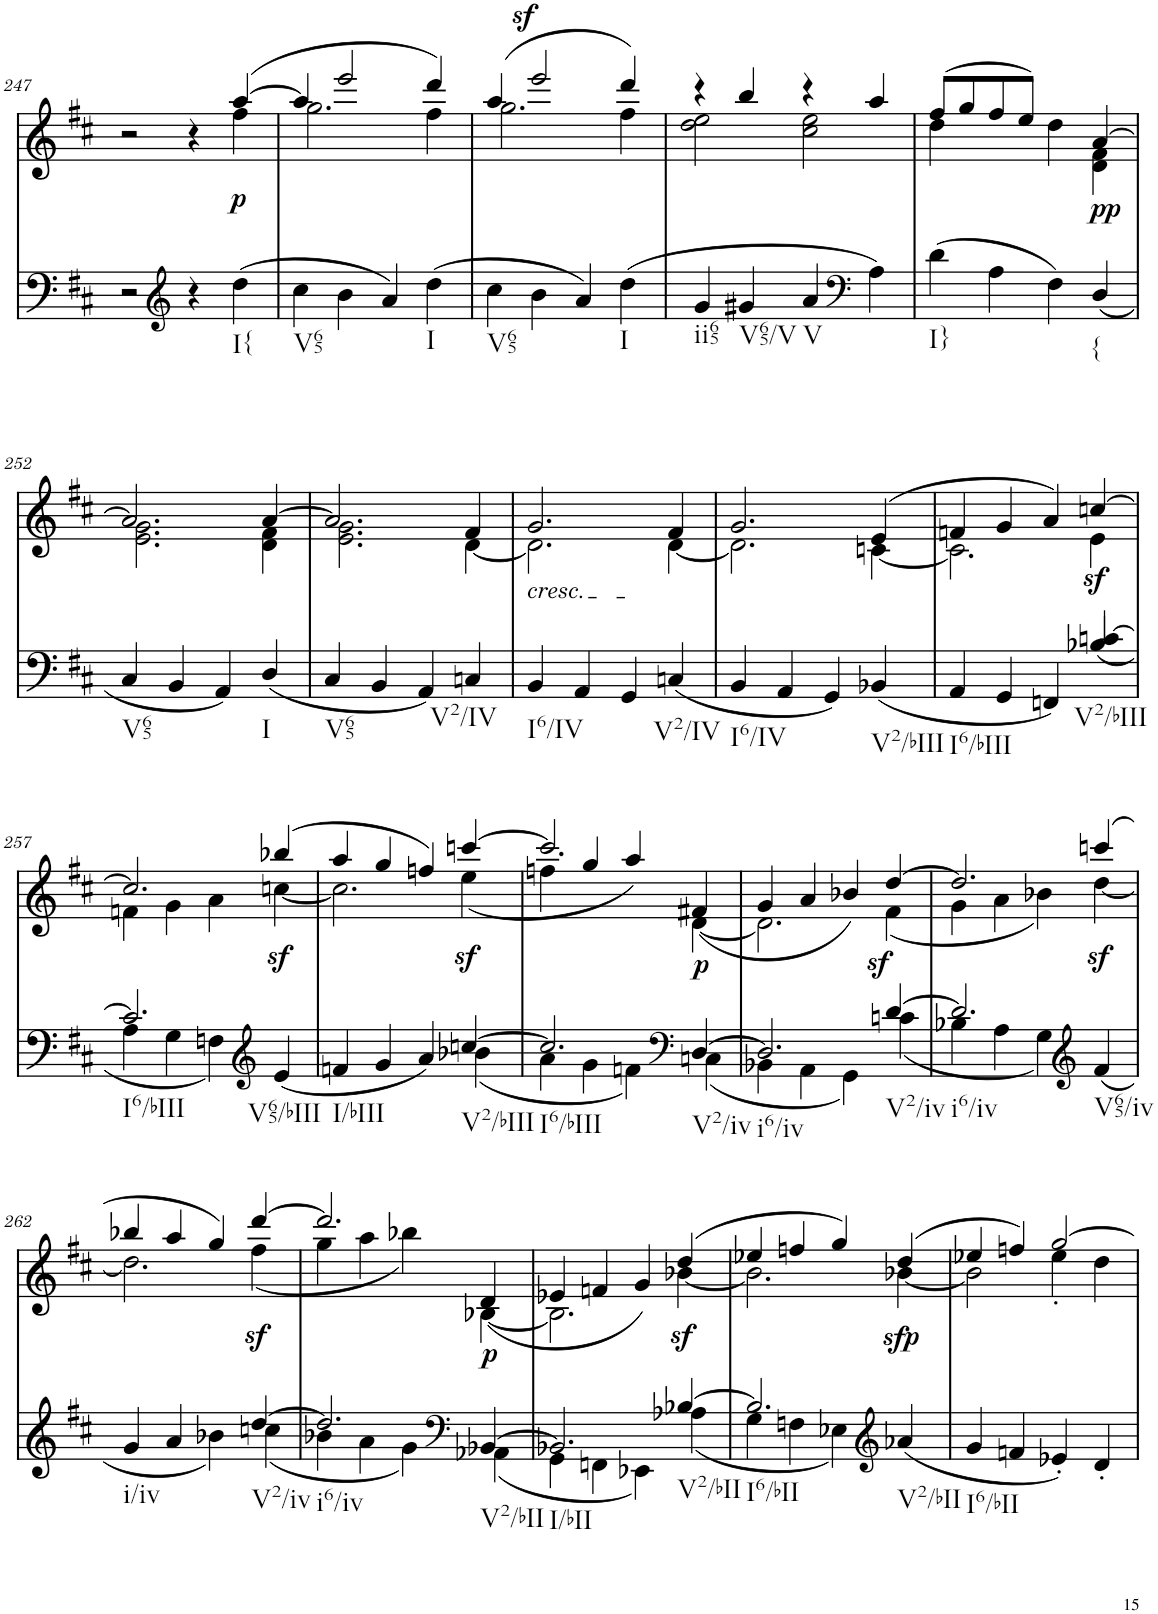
**kern	**dynam	**kern	**text	**dynam
*part2	*part2	*part1	*part1	*part1
*staff2	*staff2	*staff1	*staff1	*staff1
*I"piano	*	*I"piano	*	*
*I'Pno	*	*I'Pno	*	*
!!LO:PB:g=z
*clefF4	*	*clefG2	*	*
*k[f#c#]	*	*k[f#c#]	*	*
*M4/4	*	*M4/4	*	*
=247	=247	=247	=247	=247
*	*	*^	*	*
2r	.	2r	2.ryy	.	.
*clefG2	*	*	*	*	*
4r	.	4r	.	.	.
!LO:TX:b:t=I{	!	!	!	!	!
!	!	!	!	!LO:LY:b	!LO:DY:b
(4dd\	.	([4aa/	4ff#\	p	p
=248	=248	=248	=248	=248	=248
!LO:TX:b:t=V65	!	!	!	!	!
4cc#\	.	4aa/]	2.gg\	.	.
4b\	.	2eee/	.	.	.
4a/)	.	.	.	.	.
!LO:TX:b:t=I	!	!	!	!	!
(4dd\	.	4ddd/)	4ff#\	.	.
=249	=249	=249	=249	=249	=249
!LO:TX:b:t=V65	!	!	!	!	!
4cc#\	.	(4aa/	2.gg\	.	.
!	!	!	!	!	!LO:DY:a
4b\	.	2eee/	.	.	sf
4a/)	.	.	.	.	.
!LO:TX:b:t=I	!	!	!	!	!
(4dd\	.	4ddd/)	4ff#\	.	.
=250	=250	=250	=250	=250	=250
!LO:TX:b:t=ii65	!	!	!	!	!
4g/	.	4r	2dd\ 2ee\	.	.
!LO:TX:b:t=V65/V	!	!	!	!	!
4g#X/	.	4bb/	.	.	.
!LO:TX:b:t=V	!	!	!	!	!
4a/	.	4r	2cc#\ 2ee\	.	.
*clefF4	*	*	*	*	*
4A\)	.	4aa/	.	.	.
=251	=251	=251	=251	=251	=251
!LO:TX:b:t=I}	!	!	!	!	!
(4d\	.	(8ff#/L	4dd\	.	.
.	.	8gg/	.	.	.
4A\	.	8ff#/	2ryy	.	.
.	.	8ee/J)	.	.	.
4F#\)	.	4dd\	.	.	.
!LO:TX:b:t={	!	!	!	!	!
!	!	!	!	!	!LO:DY:b
(4D/	.	[4a/	4d\ 4f#\	.	pp
!!LO:LB:g=z	!!
=252	=252	=252	=252	=252	=252
!LO:TX:b:t=V65	!	!	!	!	!
4C#/	.	2.a/]	2.e\ 2.g\	.	.
4BB/	.	.	.	.	.
4AA/)	.	.	.	.	.
!LO:TX:b:t=I	!	!	!	!	!
(4D/	.	[4a/	4d\ 4f#\	.	.
=253	=253	=253	=253	=253	=253
!LO:TX:b:t=V65	!	!	!	!	!
4C#/	.	2.a/]	2.e\ 2.g\	.	.
4BB/	.	.	.	.	.
4AA/)	.	.	.	.	.
!LO:TX:b:t=V2/IV	!	!	!	!	!
4Cn/	.	4f#/	[4d\	.	.
=254	=254	=254	=254	=254	=254
!	!	!LO:TX:b:i:t=cresc.	!	!	!
!LO:TX:b:t=I6/IV	!	!	!	!	!
4BB/	.	2.g/	2.d\]	.	.
4AA/	.	.	.	.	.
4GG/	.	.	.	.	.
!LO:TX:b:t=V2/IV	!	!	!	!	!
!	!	!	!	!LO:LY:b	!
(4Cn/	.	4f#/	[4d\	<	.
=255	=255	=255	=255	=255	=255
!LO:TX:b:t=I6/IV	!	!	!	!	!
4BB/	.	2.g/	2.d\]	.	.
4AA/	.	.	.	.	.
4GG/)	.	.	.	.	.
!LO:TX:b:t=V2/bIII	!	!	!	!	!
(4BB-X/	.	(4e/	[4cn\	.	.
=256	=256	=256	=256	=256	=256
*^	*	*	*	*	*
!LO:TX:b:t=I6/bIII	!	!	!	!	!	!
2.ryy	4AA/	.	4fn/	2.c\]	.	.
.	4GG/	.	4g/	.	.	.
.	4FFn/)	.	4a/)	.	.	.
!LO:TX:b:t=V2/bIII	!	!	!	!	!	!
!	!	!	!	!	!	!LO:DY:b
(<4B-X/	[>4cn/	.	[4ccn/	4e\	.	sf
!!LO:LB:g=z	!!
=257	=257	=257	=257	=257	=257	=257
!LO:TX:b:t=I6/bIII	!	!	!	!	!	!
2.c/]	4A\	.	2.cc/]	4fn\	.	.
.	4G\	.	.	4g\	.	.
.	4Fn\)	.	.	4a\	.	.
*clefG2	*	*	*	*	*	*
!LO:TX:b:t=V65/bIII	!	!	!	!	!	!
!	!	!	!	!	!	!LO:DY:b
4ryy	(4e/	.	(4bb-X/	[4ccn\	.	sf
=258	=258	=258	=258	=258	=258	=258
!LO:TX:b:t=I/bIII	!	!	!	!	!	!
4fn/	2.ryy	.	4aa/	2.cc\]	.	.
4g/	.	.	4gg/	.	.	.
4a/)	.	.	4ffn/)	.	.	.
!LO:TX:b:t=V2/bIII	!	!	!	!	!	!
!	!	!	!	!	!	!LO:DY:b
[4ccn/	(4b-X\	.	[4cccn/	(4ee\	.	sf
=259	=259	=259	=259	=259	=259	=259
!LO:TX:b:t=I6/bIII	!	!	!	!	!	!
2.cc/]	4a\	.	4ffn\	2.ccc/]	.	.
.	4g\	.	4gg/	.	.	.
.	4fn\)	.	4aa/)	.	.	.
*clefF4	*	*	*	*	*	*
!LO:TX:b:t=V2/iv	!	!	!	!	!	!
!	!	!	!	!	!LO:LY:b	!LO:DY:b
[4D/	(4Cn\	.	[4d\	(4f#X/	p	p
=260	=260	=260	=260	=260	=260	=260
!LO:TX:b:t=i6/iv	!	!	!	!	!	!
2.D/]	4BB-X\	.	4g/	2.d\]	.	.
.	4AA\	.	4a/	.	.	.
.	4GG\)	.	4b-X/)	.	.	.
!LO:TX:b:t=V2/iv	!	!	!	!	!	!
!	!	!	!	!	!	!LO:DY:b
[4d/	(4cn\	.	[4dd/	(4f#\	.	sf
=261	=261	=261	=261	=261	=261	=261
!LO:TX:b:t=i6/iv	!	!	!	!	!	!
2.d/]	4B-X\	.	2.dd/]	4g\	.	.
.	4A\	.	.	4a\	.	.
.	4G\)	.	.	4b-X\)	.	.
*clefG2	*	*	*	*	*	*
!LO:TX:b:t=V65/iv	!	!	!	!	!	!
!	!	!	!	!	!	!LO:DY:b
4ryy	(4f#/	.	(4cccn/	[4dd\	.	sf
!!LO:LB:g=z	!!
=262	=262	=262	=262	=262	=262	=262
!LO:TX:b:t=i/iv	!	!	!	!	!	!
4g/	2.ryy	.	4bb-X/	2.dd\]	.	.
4a/	.	.	4aa/	.	.	.
4b-X\)	.	.	4gg/)	.	.	.
!LO:TX:b:t=V2/iv	!	!	!	!	!	!
!	!	!	!	!	!	!LO:DY:b
[4dd/	(4ccn\	.	[4ddd/	(4ff#\	.	sf
=263	=263	=263	=263	=263	=263	=263
!LO:TX:b:t=i6/iv	!	!	!	!	!	!
2.dd/]	4b-X\	.	4gg\	2.ddd/]	.	.
.	4a\	.	4aa\	.	.	.
.	4g\)	.	4bb-X\)	.	.	.
*clefF4	*	*	*	*	*	*
!LO:TX:b:t=V2/bII	!	!	!	!	!	!
!	!	!LO:DY:a	!	!	!LO:LY:b	!
[4BB-X/	(4AA-X\	p	[4B-X\	(4d/	p	.
=264	=264	=264	=264	=264	=264	=264
!LO:TX:b:t=I/bII	!	!	!	!	!	!
2.BB-X/]	4GG\	.	4e-X/	2.B-\]	.	.
.	4FFn\	.	4fn/	.	.	.
.	4EE-X\)	.	4g/)	.	.	.
!LO:TX:b:t=V2/bII	!	!	!	!	!	!
!	!	!	!	!	!	!LO:DY:b
[4B-X/	(4A-X\	.	(4dd/	[4b-X\	.	sf
=265	=265	=265	=265	=265	=265	=265
!LO:TX:b:t=I6/bII	!	!	!	!	!	!
2.B-/]	4G\	.	4ee-X/	2.b-\]	.	.
.	4Fn\	.	4ffn/	.	.	.
.	4E-X\)	.	4gg/)	.	.	.
*clefG2	*	*	*	*	*	*
!LO:TX:b:t=V2/bII	!	!	!	!	!	!
!	!	!	!	!	!LO:LY:b	!LO:DY:b
!	!	!	!	!	!	!LO:DY:n=1:b
(4a-X/	4ryy	.	(4dd/	[4b-X\	p	sf p
=266	=266	=266	=266	=266	=266	=266
!LO:TX:b:t=I6/bII	!	!	!	!	!	!
*v	*v	*	*	*	*	*
4g/	.	4ee-X/	2b-\]	.	.
4fn/	.	4ffn/)	.	.	.
4e-X'/)	.	[2gg/	4ee-'\	.	.
4d'/	.	.	4dd\	.	.
*	*	*v	*v	*	*
=	=	=	=	=
*-	*-	*-	*-	*-
